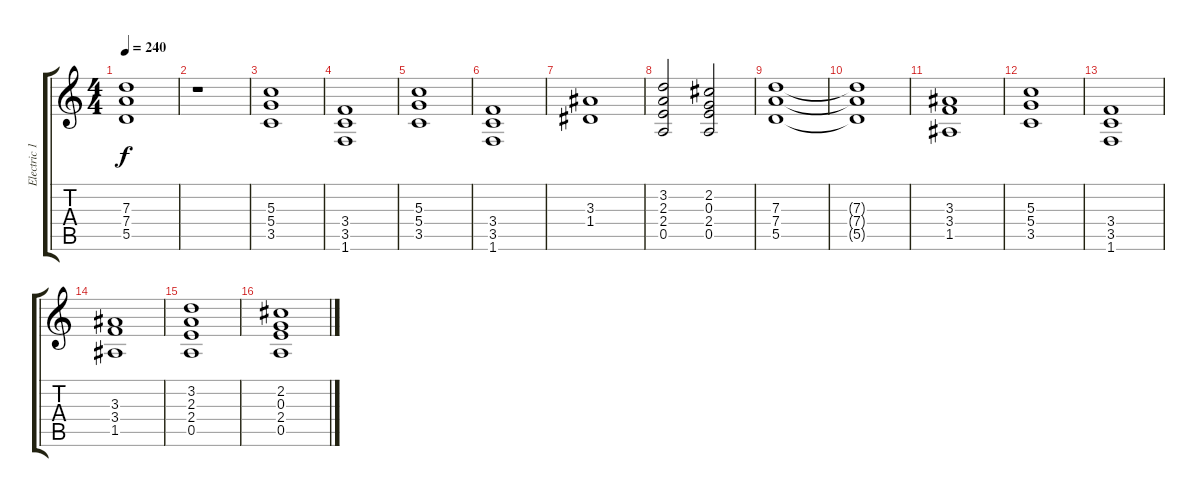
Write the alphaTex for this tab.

\track ("Electric 1" "Electric 1") {instrument overdrivenguitar}
\staff {score tabs}
\tuning (E4 B3 G3 D3 A2 E2) {hide}
\ts (4 4)
\tempo 240
\clef g2
\ks c
(7.3 7.4 5.5).1{dy f instrument overdrivenguitar} |
r.1 |
(5.3 5.4 3.5).1 |
(3.4 3.5 1.6).1 |
(5.3 5.4 3.5).1 |
(3.4 3.5 1.6).1 |
(3.3 1.4).1 |
(3.2 2.3 2.4 0.5).2 (2.2 0.3 2.4 0.5).2 |
(7.3 7.4 5.5).1 |
(7.3{t} 7.4{t} 5.5{t}).1 |
(3.3 3.4 1.5).1 |
(5.3 5.4 3.5).1 |
(3.4 3.5 1.6).1 |
(3.3 3.4 1.5).1 |
(3.2 2.3 2.4 0.5).1 |
(2.2 0.3 2.4 0.5).1
